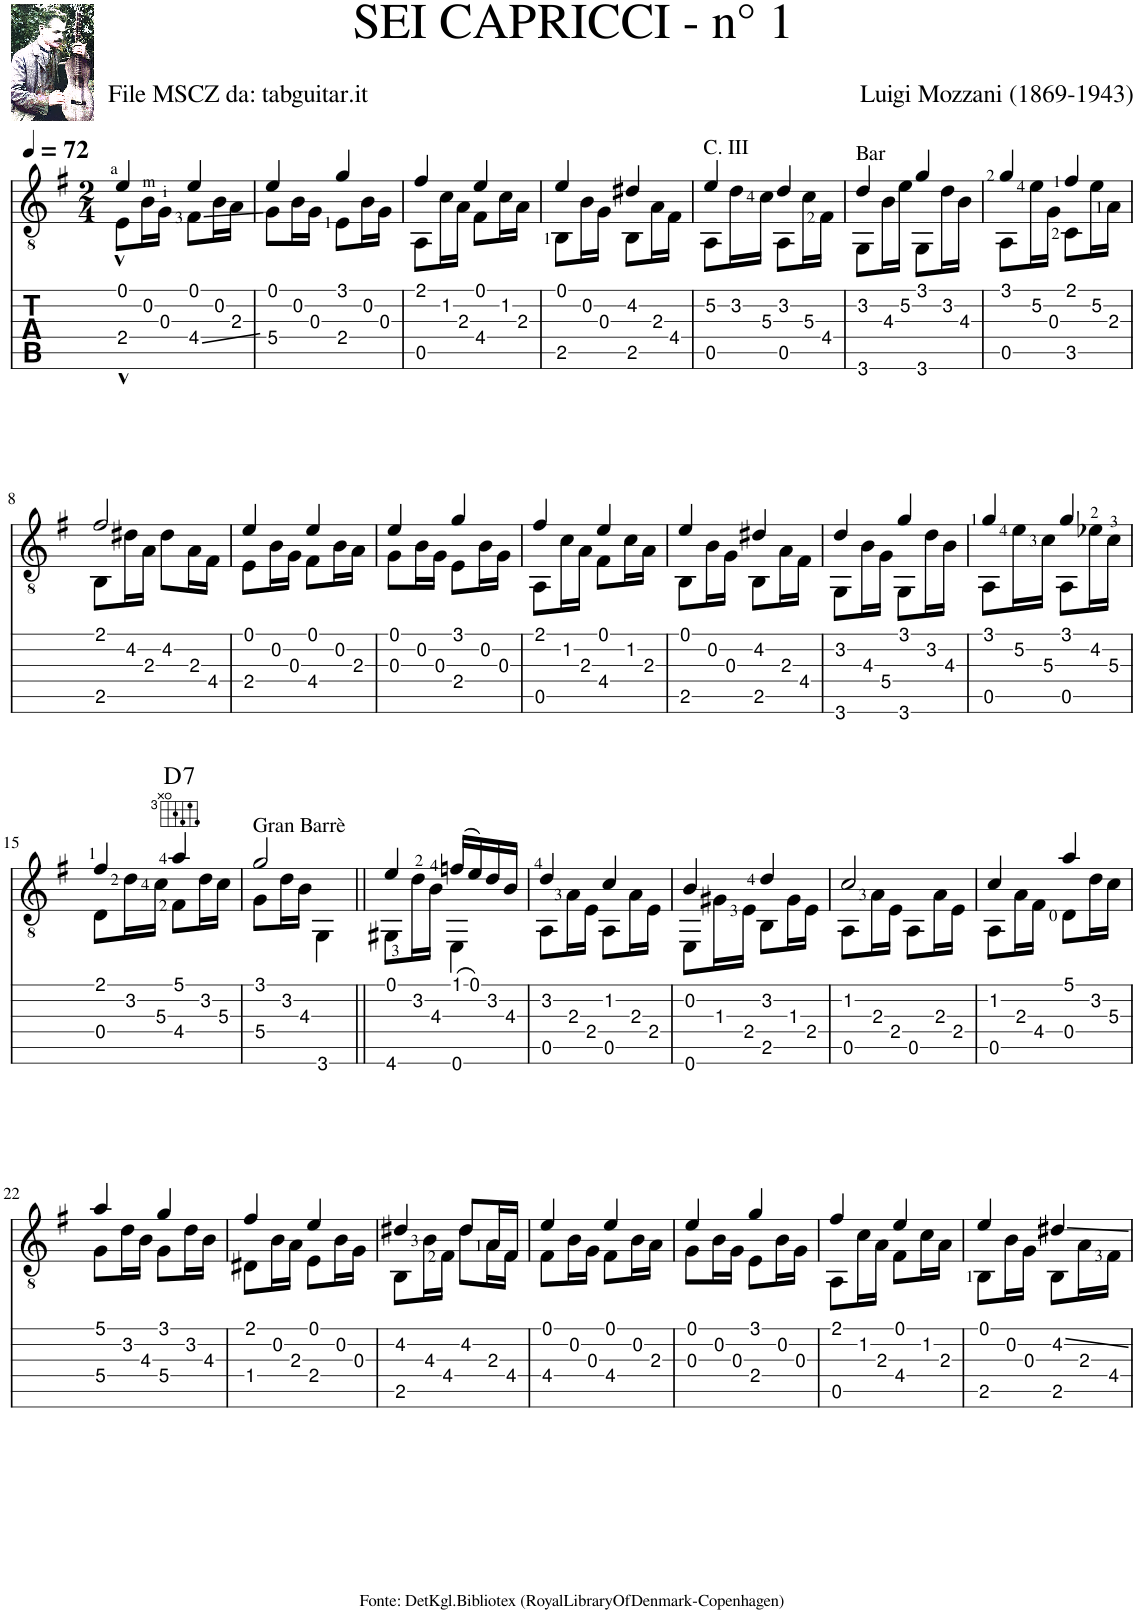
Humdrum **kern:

**kern	**kern	**harte
*part1	*part1	*part1
*staff2	*staff1	*
*I"Guitar	*	*
*I'Guit.	*	*
*stria6	*	*
*	*clefGv2	*
*k[f#]	*k[f#]	*
*M2/4	*M2/4	*
*MM72	*MM72	*
=1	=1	=1
*^	*^	*
4e	8E^^L	4e/	8E^^\L	.
.	16BL	.	16B\L	.
.	16GJJ	.	16G\JJ	.
4e	8F#L	4e/	8F#\L	.
.	16BL	.	16B\L	.
.	16AJJ	.	16A\JJ	.
=2	=2	=2	=2	=2
4e	8GL	4e/	8G\L	.
.	16BL	.	16B\L	.
.	16GJJ	.	16G\JJ	.
4g	8EL	4g/	8E\L	.
.	16BL	.	16B\L	.
.	16GJJ	.	16G\JJ	.
=3	=3	=3	=3	=3
4f#	8AAL	4f#/	8AA\L	.
.	16cL	.	16c\L	.
.	16AJJ	.	16A\JJ	.
4e	8F#L	4e/	8F#\L	.
.	16cL	.	16c\L	.
.	16AJJ	.	16A\JJ	.
=4	=4	=4	=4	=4
4e	8BBL	4e/	8BB\L	.
.	16BL	.	16B\L	.
.	16GJJ	.	16G\JJ	.
4d#	8BBL	4d#X/	8BB\L	.
.	16AL	.	16A\L	.
.	16F#JJ	.	16F#\JJ	.
=5	=5	=5	=5	=5
!	!	!LO:TX:a:t=C. III	!	!
4e	8AAL	4e/	8AA\L	.
.	16dL	.	16d\L	.
.	16cJJ	.	16c\JJ	.
4d	8AAL	4d/	8AA\L	.
.	16cL	.	16c\L	.
.	16F#JJ	.	16F#\JJ	.
=6	=6	=6	=6	=6
!	!	!LO:TX:a:t=Bar	!	!
4d	8GGL	4d/	8GG\L	.
.	16BL	.	16B\L	.
.	16eJJ	.	16e\JJ	.
4g	8GGL	4g/	8GG\L	.
.	16dL	.	16d\L	.
.	16BJJ	.	16B\JJ	.
=7	=7	=7	=7	=7
4g	8AAL	4g/	8AA\L	.
.	16eL	.	16e\L	.
.	16GJJ	.	16G\JJ	.
4f#	8CL	4f#/	8C\L	.
.	16eL	.	16e\L	.
.	16AJJ	.	16A\JJ	.
!!LO:LB:g=z	!!
=8	=8	=8	=8	=8
2f#	8BBL	2f#/	8BB\L	.
.	16d#L	.	16d#X\L	.
.	16AJJ	.	16A\JJ	.
.	8d#L	.	8d#\L	.
.	16AL	.	16A\L	.
.	16F#JJ	.	16F#\JJ	.
=9	=9	=9	=9	=9
4e	8EL	4e/	8E\L	.
.	16BL	.	16B\L	.
.	16GJJ	.	16G\JJ	.
4e	8F#L	4e/	8F#\L	.
.	16BL	.	16B\L	.
.	16AJJ	.	16A\JJ	.
=10	=10	=10	=10	=10
4e	8GL	4e/	8G\L	.
.	16BL	.	16B\L	.
.	16GJJ	.	16G\JJ	.
4g	8EL	4g/	8E\L	.
.	16BL	.	16B\L	.
.	16GJJ	.	16G\JJ	.
=11	=11	=11	=11	=11
4f#	8AAL	4f#/	8AA\L	.
.	16cL	.	16c\L	.
.	16AJJ	.	16A\JJ	.
4e	8F#L	4e/	8F#\L	.
.	16cL	.	16c\L	.
.	16AJJ	.	16A\JJ	.
=12	=12	=12	=12	=12
4e	8BBL	4e/	8BB\L	.
.	16BL	.	16B\L	.
.	16GJJ	.	16G\JJ	.
4d#	8BBL	4d#X/	8BB\L	.
.	16AL	.	16A\L	.
.	16F#JJ	.	16F#\JJ	.
=13	=13	=13	=13	=13
4d	8GGL	4d/	8GG\L	.
.	16BL	.	16B\L	.
.	16GJJ	.	16G\JJ	.
4g	8GGL	4g/	8GG\L	.
.	16dL	.	16d\L	.
.	16BJJ	.	16B\JJ	.
=14	=14	=14	=14	=14
4g	8AAL	4g/	8AA\L	.
.	16eL	.	16e\L	.
.	16cJJ	.	16c\JJ	.
4g	8AAL	4g/	8AA\L	.
.	16e-L	.	16e-X\L	.
.	16cJJ	.	16c\JJ	.
!!LO:LB:g=z	!!
=15	=15	=15	=15	=15
4f#	8DL	4f#/	8D\L	.
.	16dL	.	16d\L	.
.	16cJJ	.	16c\JJ	.
!	!	!	!	!LO:H:kt=7
4a	8F#L	4a/	8F#\L	D:7
.	16dL	.	16d\L	.
.	16cJJ	.	16c\JJ	.
=16	=16	=16	=16	=16
!	!	!LO:TX:a:t=Gran Barrè	!	!
2g	8GL	2g/	8G\L	.
.	16dL	.	16d\L	.
.	16BJJ	.	16B\JJ	.
.	4GG	.	4GG\	.
=17||	=17||	=17||	=17||	=17||
4e	8GG#L	4e/	8GG#X\L	.
.	16dL	.	16d\L	.
.	16BJJ	.	16B\JJ	.
16fLL	4EE	(16fn/LL	4EE\	.
16eJ	.	16e/)	.	.
16dL	.	16d/	.	.
16BJJ	.	16B/JJ	.	.
=18	=18	=18	=18	=18
4d	8AAL	4d/	8AA\L	.
.	16AL	.	16A\L	.
.	16EJJ	.	16E\JJ	.
4c	8AAL	4c/	8AA\L	.
.	16AL	.	16A\L	.
.	16EJJ	.	16E\JJ	.
=19	=19	=19	=19	=19
4B	8EEL	4B/	8EE\L	.
.	16G#L	.	16G#X\L	.
.	16EJJ	.	16E\JJ	.
4d	8BBL	4d/	8BB\L	.
.	16G#L	.	16G#\L	.
.	16EJJ	.	16E\JJ	.
=20	=20	=20	=20	=20
2c	8AAL	2c/	8AA\L	.
.	16AL	.	16A\L	.
.	16EJJ	.	16E\JJ	.
.	8AAL	.	8AA\L	.
.	16AL	.	16A\L	.
.	16EJJ	.	16E\JJ	.
=21	=21	=21	=21	=21
4c	8AAL	4c/	8AA\L	.
.	16AL	.	16A\L	.
.	16F#JJ	.	16F#\JJ	.
4a	8DL	4a/	8D\L	.
.	16dL	.	16d\L	.
.	16cJJ	.	16c\JJ	.
!!LO:LB:g=z	!!
=22	=22	=22	=22	=22
4a	8GL	4a/	8G\L	.
.	16dL	.	16d\L	.
.	16BJJ	.	16B\JJ	.
4g	8GL	4g/	8G\L	.
.	16dL	.	16d\L	.
.	16BJJ	.	16B\JJ	.
=23	=23	=23	=23	=23
4f#	8D#L	4f#/	8D#X\L	.
.	16BL	.	16B\L	.
.	16AJJ	.	16A\JJ	.
4e	8EL	4e/	8E\L	.
.	16BL	.	16B\L	.
.	16GJJ	.	16G\JJ	.
=24	=24	=24	=24	=24
4d#	8BBL	4d#X/	8BB\L	.
.	16BL	.	16B\L	.
.	16F#JJ	.	16F#\JJ	.
8d#L	8d#L	8d#/L	8d#\L	.
16AL	16AL	16A/L	16A\L	.
16F#JJ	16F#JJ	16F#/JJ	16F#\JJ	.
=25	=25	=25	=25	=25
4e	8F#L	4e/	8F#\L	.
.	16BL	.	16B\L	.
.	16GJJ	.	16G\JJ	.
4e	8F#L	4e/	8F#\L	.
.	16BL	.	16B\L	.
.	16AJJ	.	16A\JJ	.
=26	=26	=26	=26	=26
4e	8GL	4e/	8G\L	.
.	16BL	.	16B\L	.
.	16GJJ	.	16G\JJ	.
4g	8EL	4g/	8E\L	.
.	16BL	.	16B\L	.
.	16GJJ	.	16G\JJ	.
=27	=27	=27	=27	=27
4f#	8AAL	4f#/	8AA\L	.
.	16cL	.	16c\L	.
.	16AJJ	.	16A\JJ	.
4e	8F#L	4e/	8F#\L	.
.	16cL	.	16c\L	.
.	16AJJ	.	16A\JJ	.
=28	=28	=28	=28	=28
4e	8BBL	4e/	8BB\L	.
.	16BL	.	16B\L	.
.	16GJJ	.	16G\JJ	.
4d#	8BBL	4d#X/	8BB\L	.
.	16AL	.	16A\L	.
.	16F#JJ	.	16F#\JJ	.
*v	*v	*	*	*
*	*v	*v	*
=	=	=
*-	*-	*-
